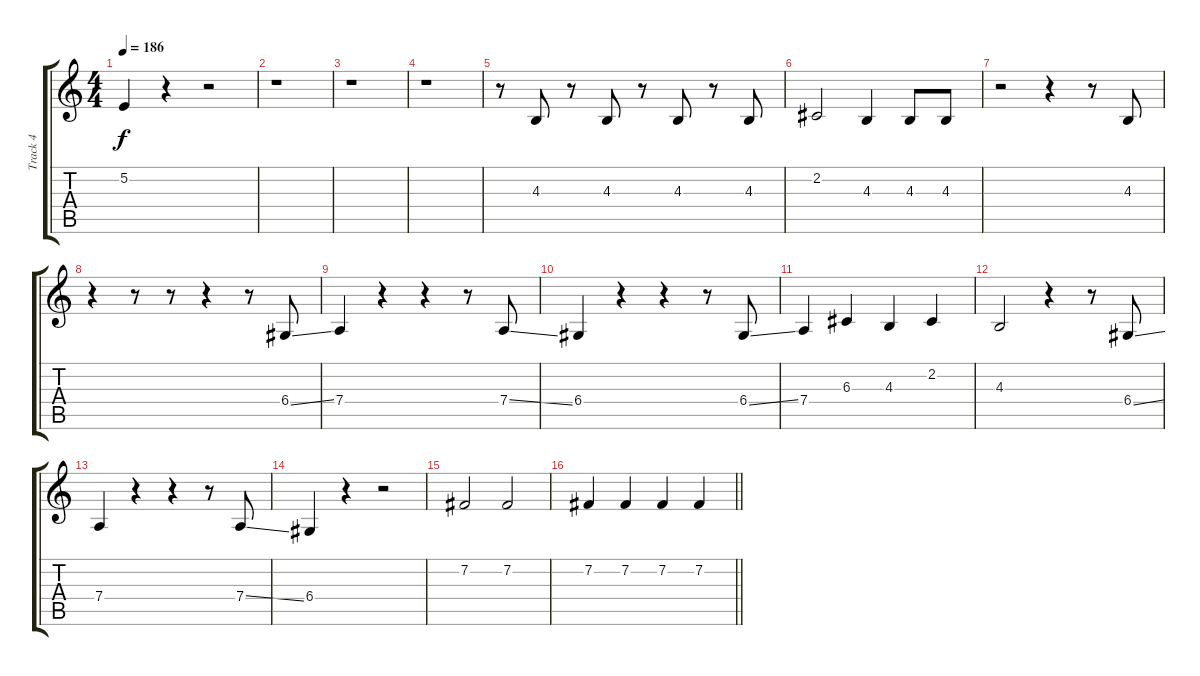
\track ("Track 4" "Track 4") {instrument trombone}
\staff {score tabs}
\tuning (E4 B3 G3 D3 A2 E2) {hide}
\ts (4 4)
\tempo 186
\clef g2
\ks c
5.2.4{dy f} r.4 r.2 |
r.1 |
r.1 |
r.1 |
r.8 4.3.8 r.8 4.3.8 r.8 4.3.8 r.8 4.3.8 |
2.2.2 4.3.4 4.3.8 4.3.8 |
r.2 r.4 r.8 4.3.8 |
r.4 r.8 r.8 r.4 r.8 6.4{ss}.8 |
7.4.4 r.4 r.4 r.8 7.4{ss}.8 |
6.4.4 r.4 r.4 r.8 6.4{ss}.8 |
7.4.4 6.3.4 4.3.4 2.2.4 |
4.3.2 r.4 r.8 6.4{ss}.8 |
7.4.4 r.4 r.4 r.8 7.4{ss}.8 |
6.4.4 r.4 r.2 |
7.2.2 7.2.2 |
\barLineRight lightlight
7.2.4 7.2.4 7.2.4 7.2.4
